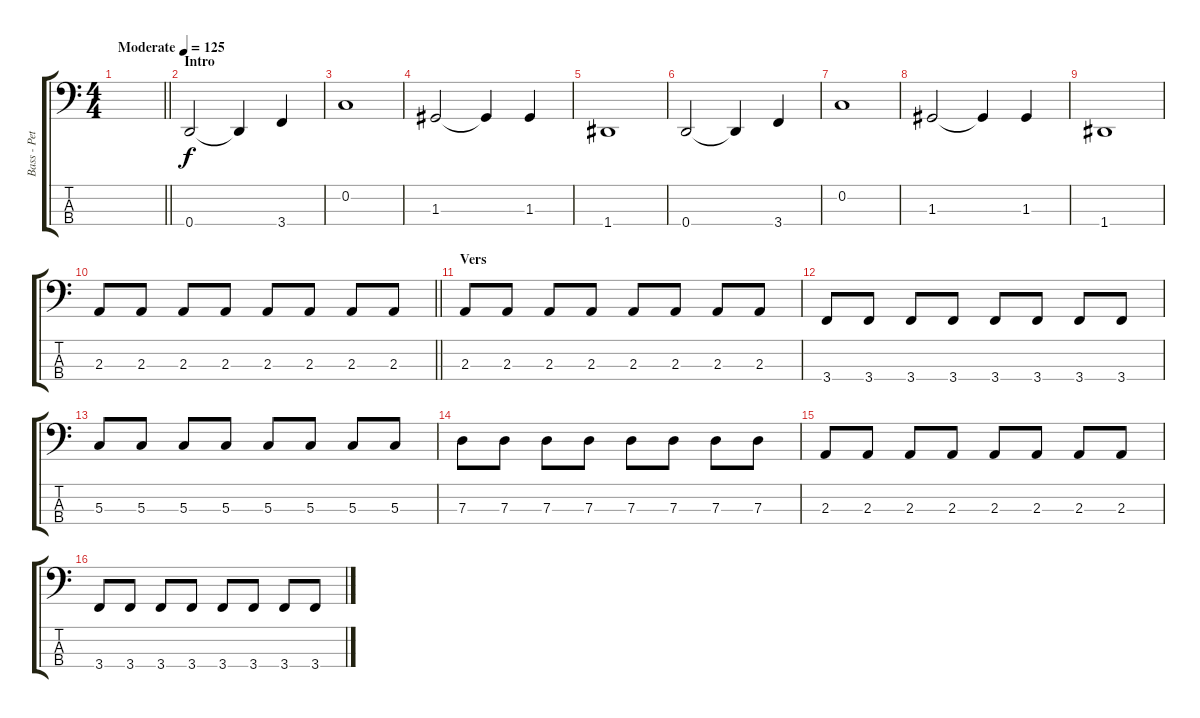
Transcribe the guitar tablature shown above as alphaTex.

\track ("Bass - Peter London" "Bass - Pet") {instrument electricbasspick}
\staff {score tabs}
\tuning (F2 C2 G1 D1) {hide}
\ts (4 4)
\tempo (125 "Moderate")
\clef f4
\barLineRight lightlight
\ks c
|
\section ("" "Intro")
0.4.2 0.4{t}.4 3.4.4 |
0.2.1 |
1.3.2 1.3{t}.4 1.3.4 |
1.4.1 |
0.4.2 0.4{t}.4 3.4.4 |
0.2.1 |
1.3.2 1.3{t}.4 1.3.4 |
1.4.1 |
\barLineRight lightlight
2.3.8 2.3.8 2.3.8 2.3.8 2.3.8 2.3.8 2.3.8 2.3.8 |
\section ("" "Vers")
2.3.8 2.3.8 2.3.8 2.3.8 2.3.8 2.3.8 2.3.8 2.3.8 |
3.4.8 3.4.8 3.4.8 3.4.8 3.4.8 3.4.8 3.4.8 3.4.8 |
5.3.8 5.3.8 5.3.8 5.3.8 5.3.8 5.3.8 5.3.8 5.3.8 |
7.3.8 7.3.8 7.3.8 7.3.8 7.3.8 7.3.8 7.3.8 7.3.8 |
2.3.8 2.3.8 2.3.8 2.3.8 2.3.8 2.3.8 2.3.8 2.3.8 |
3.4.8 3.4.8 3.4.8 3.4.8 3.4.8 3.4.8 3.4.8 3.4.8
